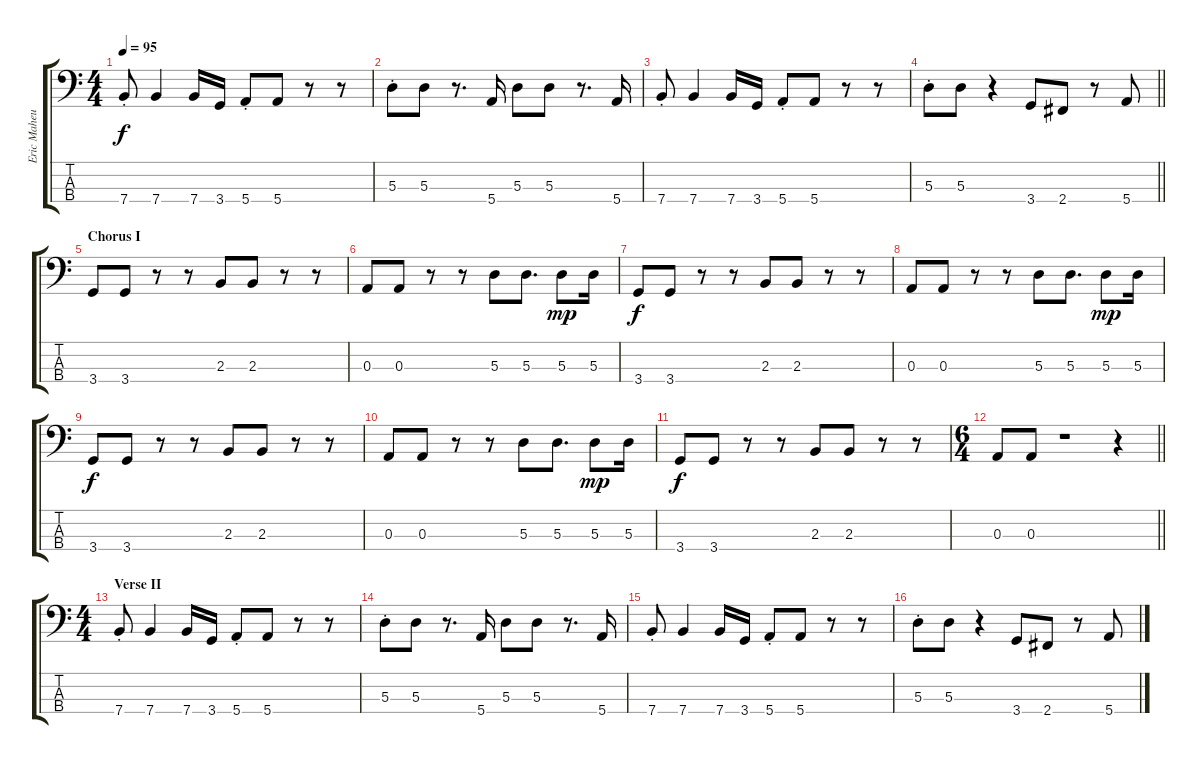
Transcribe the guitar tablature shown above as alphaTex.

\track ("Eric Maheu" "Eric Maheu") {instrument electricbassfinger}
\staff {score tabs}
\tuning (G2 D2 A1 E1) {hide}
\ts (4 4)
\tempo 95
\clef f4
\ks c
7.4{st}.8{dy f} 7.4.4 7.4.16 3.4.16 5.4{st}.8 5.4.8 r.8 r.8 |
5.3{st}.8 5.3.8 r.8{d} 5.4.16 5.3.8 5.3.8 r.8{d} 5.4.16 |
7.4{st}.8 7.4.4 7.4.16 3.4.16 5.4{st}.8 5.4.8 r.8 r.8 |
\barLineRight lightlight
5.3{st}.8 5.3.8 r.4 3.4.8 2.4.8 r.8 5.4.8 |
\section ("" "Chorus I")
3.4.8 3.4.8 r.8 r.8 2.3.8 2.3.8 r.8 r.8 |
0.3.8 0.3.8 r.8 r.8 5.3.8 5.3.8{d} 5.3.8{dy mp} 5.3.16 |
3.4.8{dy f} 3.4.8 r.8 r.8 2.3.8 2.3.8 r.8 r.8 |
0.3.8 0.3.8 r.8 r.8 5.3.8 5.3.8{d} 5.3.8{dy mp} 5.3.16 |
3.4.8{dy f} 3.4.8 r.8 r.8 2.3.8 2.3.8 r.8 r.8 |
0.3.8 0.3.8 r.8 r.8 5.3.8 5.3.8{d} 5.3.8{dy mp} 5.3.16 |
3.4.8{dy f} 3.4.8 r.8 r.8 2.3.8 2.3.8 r.8 r.8 |
\ts (6 4)
\barLineRight lightlight
0.3.8 0.3.8 r.1 r.4 |
\ts (4 4)
\section ("" "Verse II")
7.4{st}.8 7.4.4 7.4.16 3.4.16 5.4{st}.8 5.4.8 r.8 r.8 |
5.3{st}.8 5.3.8 r.8{d} 5.4.16 5.3.8 5.3.8 r.8{d} 5.4.16 |
7.4{st}.8 7.4.4 7.4.16 3.4.16 5.4{st}.8 5.4.8 r.8 r.8 |
5.3{st}.8 5.3.8 r.4 3.4.8 2.4.8 r.8 5.4.8
